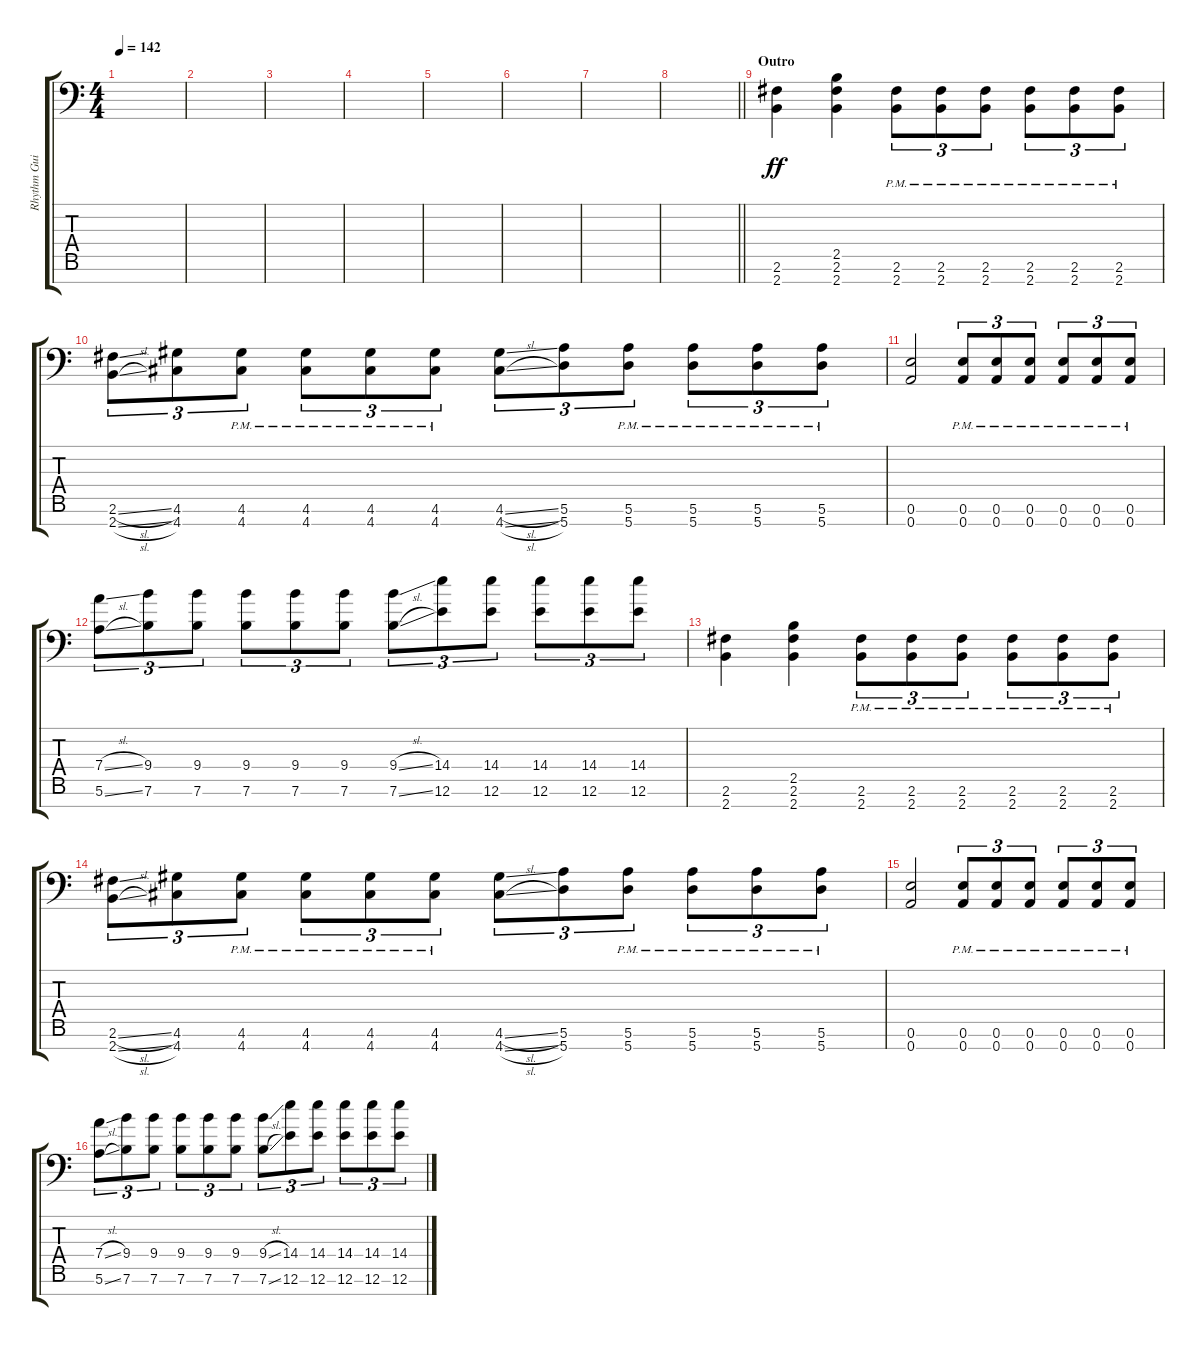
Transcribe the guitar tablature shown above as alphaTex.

\track ("Rhythm Guitar 2" "Rhythm Gui") {instrument overdrivenguitar}
\staff {score tabs}
\tuning (E4 B3 G3 D3 A2 E2 A1) {hide}
\ts (4 4)
\tempo 142
\clef f4
\ks c
|
|
|
|
|
|
|
\barLineRight lightlight
|
\section ("" "Outro")
(2.6 2.7).4{dy ff} (2.5 2.6 2.7).4 (2.6{pm} 2.7{pm}).8{tu (3 2)} (2.6{pm} 2.7{pm}).8{tu (3 2)} (2.6{pm} 2.7{pm}).8{tu (3 2)} (2.6{pm} 2.7{pm}).8{tu (3 2)} (2.6{pm} 2.7{pm}).8{tu (3 2)} (2.6{pm} 2.7{pm}).8{tu (3 2)} |
(2.6{sl} 2.7{sl}).8{tu (3 2)} (4.6 4.7).8{tu (3 2)} (4.6{pm} 4.7{pm}).8{tu (3 2)} (4.6{pm} 4.7{pm}).8{tu (3 2)} (4.6{pm} 4.7{pm}).8{tu (3 2)} (4.6{pm} 4.7{pm}).8{tu (3 2)} (4.6{sl} 4.7{sl}).8{tu (3 2)} (5.6 5.7).8{tu (3 2)} (5.6{pm} 5.7{pm}).8{tu (3 2)} (5.6{pm} 5.7{pm}).8{tu (3 2)} (5.6{pm} 5.7{pm}).8{tu (3 2)} (5.6{pm} 5.7{pm}).8{tu (3 2)} |
(0.6 0.7).2 (0.6{pm} 0.7{pm}).8{tu (3 2)} (0.6{pm} 0.7{pm}).8{tu (3 2)} (0.6{pm} 0.7{pm}).8{tu (3 2)} (0.6{pm} 0.7{pm}).8{tu (3 2)} (0.6{pm} 0.7{pm}).8{tu (3 2)} (0.6{pm} 0.7{pm}).8{tu (3 2)} |
(7.4{sl} 5.6{sl}).8{tu (3 2)} (9.4 7.6).8{tu (3 2)} (9.4 7.6).8{tu (3 2)} (9.4 7.6).8{tu (3 2)} (9.4 7.6).8{tu (3 2)} (9.4 7.6).8{tu (3 2)} (9.4{sl} 7.6{sl}).8{tu (3 2)} (14.4 12.6).8{tu (3 2)} (14.4 12.6).8{tu (3 2)} (14.4 12.6).8{tu (3 2)} (14.4 12.6).8{tu (3 2)} (14.4 12.6).8{tu (3 2)} |
(2.6 2.7).4 (2.5 2.6 2.7).4 (2.6{pm} 2.7{pm}).8{tu (3 2)} (2.6{pm} 2.7{pm}).8{tu (3 2)} (2.6{pm} 2.7{pm}).8{tu (3 2)} (2.6{pm} 2.7{pm}).8{tu (3 2)} (2.6{pm} 2.7{pm}).8{tu (3 2)} (2.6{pm} 2.7{pm}).8{tu (3 2)} |
(2.6{sl} 2.7{sl}).8{tu (3 2)} (4.6 4.7).8{tu (3 2)} (4.6{pm} 4.7{pm}).8{tu (3 2)} (4.6{pm} 4.7{pm}).8{tu (3 2)} (4.6{pm} 4.7{pm}).8{tu (3 2)} (4.6{pm} 4.7{pm}).8{tu (3 2)} (4.6{sl} 4.7{sl}).8{tu (3 2)} (5.6 5.7).8{tu (3 2)} (5.6{pm} 5.7{pm}).8{tu (3 2)} (5.6{pm} 5.7{pm}).8{tu (3 2)} (5.6{pm} 5.7{pm}).8{tu (3 2)} (5.6{pm} 5.7{pm}).8{tu (3 2)} |
(0.6 0.7).2 (0.6{pm} 0.7{pm}).8{tu (3 2)} (0.6{pm} 0.7{pm}).8{tu (3 2)} (0.6{pm} 0.7{pm}).8{tu (3 2)} (0.6{pm} 0.7{pm}).8{tu (3 2)} (0.6{pm} 0.7{pm}).8{tu (3 2)} (0.6{pm} 0.7{pm}).8{tu (3 2)} |
(7.4{sl} 5.6{sl}).8{tu (3 2)} (9.4 7.6).8{tu (3 2)} (9.4 7.6).8{tu (3 2)} (9.4 7.6).8{tu (3 2)} (9.4 7.6).8{tu (3 2)} (9.4 7.6).8{tu (3 2)} (9.4{sl} 7.6{sl}).8{tu (3 2)} (14.4 12.6).8{tu (3 2)} (14.4 12.6).8{tu (3 2)} (14.4 12.6).8{tu (3 2)} (14.4 12.6).8{tu (3 2)} (14.4 12.6).8{tu (3 2)}
